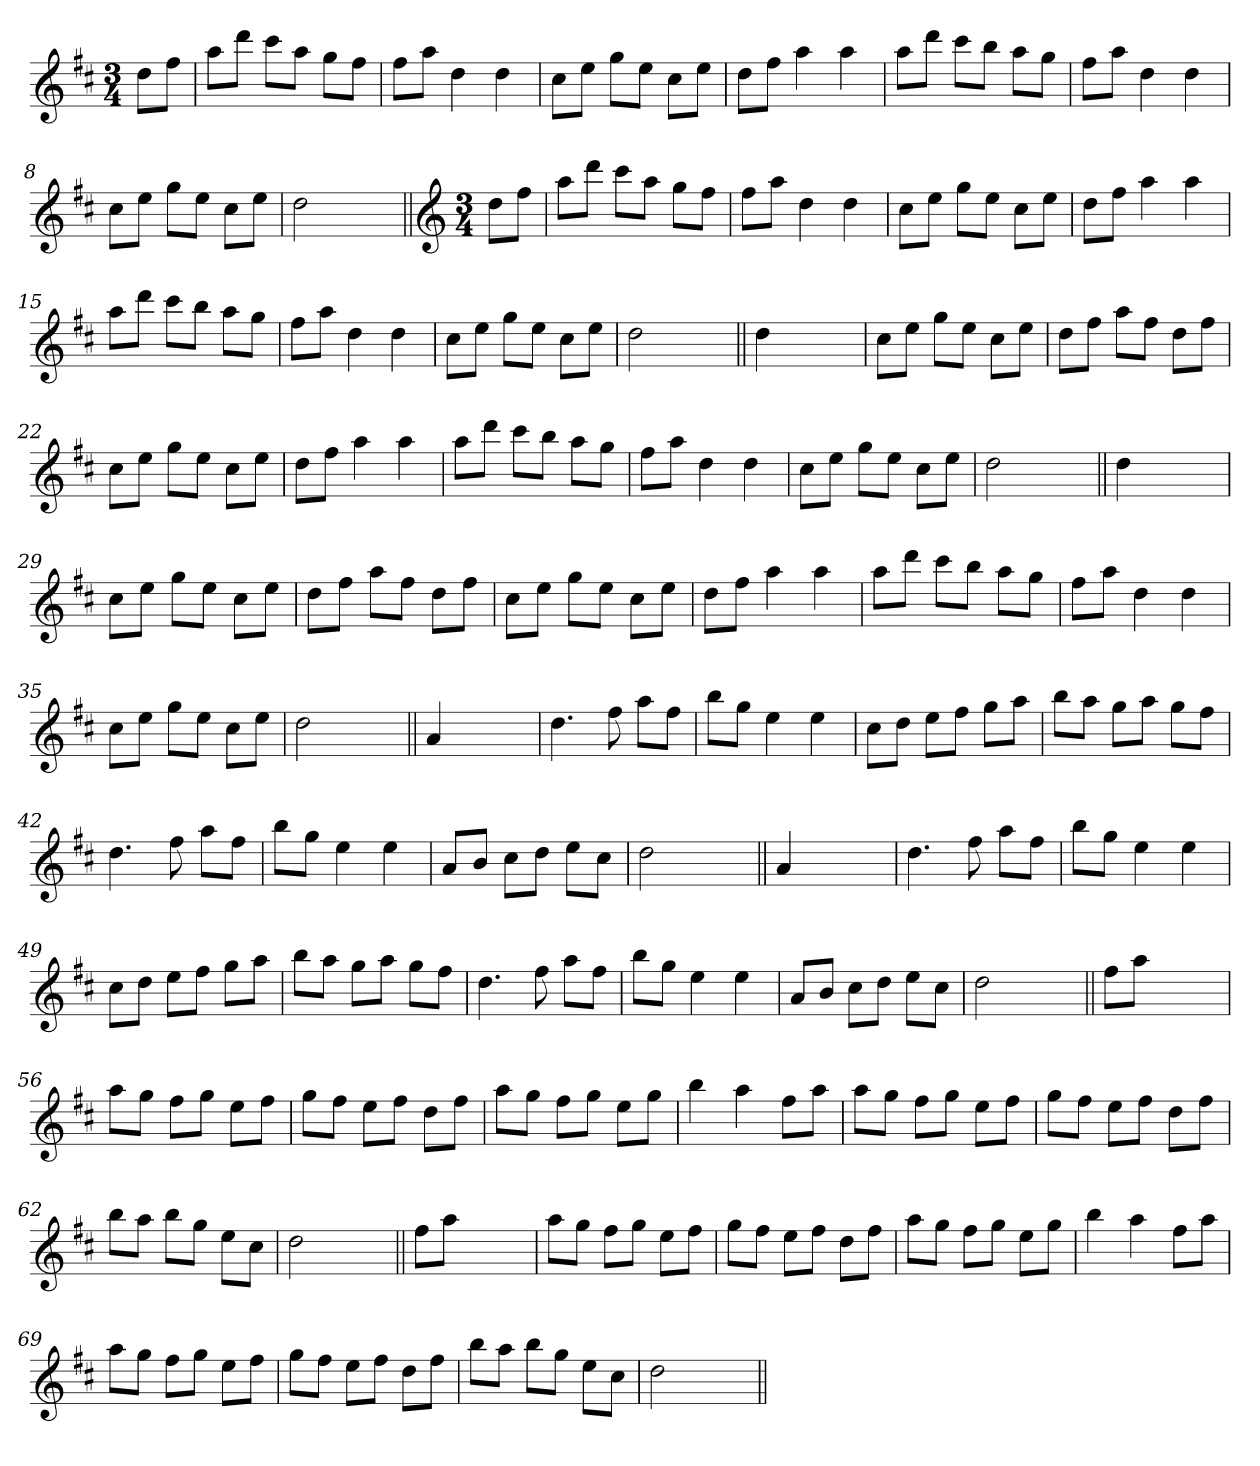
**kern
*part1
*staff1
*clefG2
*k[f#c#]
*D:
*M3/4
=1
8dd\L
8ff#\J
=2
8aa\L
8ddd\J
8ccc#\L
8aa\J
8gg\L
8ff#\J
=3
8ff#\L
8aa\J
4dd\
4dd\
=4
8cc#\L
8ee\J
8gg\L
8ee\J
8cc#\L
8ee\J
=5
8dd\L
8ff#\J
4aa\
4aa\
=6
8aa\L
8ddd\J
8ccc#\L
8bb\J
8aa\L
8gg\J
=7
8ff#\L
8aa\J
4dd\
4dd\
!!LO:LB:g=z
=8
8cc#\L
8ee\J
8gg\L
8ee\J
8cc#\L
8ee\J
=9
2dd\
4ryy
=10||
*clefG2
*M3/4
8dd\L
8ff#\J
=11
8aa\L
8ddd\J
8ccc#\L
8aa\J
8gg\L
8ff#\J
=12
8ff#\L
8aa\J
4dd\
4dd\
=13
8cc#\L
8ee\J
8gg\L
8ee\J
8cc#\L
8ee\J
=14
8dd\L
8ff#\J
4aa\
4aa\
!!LO:LB:g=z
=15
8aa\L
8ddd\J
8ccc#\L
8bb\J
8aa\L
8gg\J
=16
8ff#\L
8aa\J
4dd\
4dd\
=17
8cc#\L
8ee\J
8gg\L
8ee\J
8cc#\L
8ee\J
=18
2dd\
4ryy
=19||
4dd\
2ryy
=20
8cc#\L
8ee\J
8gg\L
8ee\J
8cc#\L
8ee\J
=21
8dd\L
8ff#\J
8aa\L
8ff#\J
8dd\L
8ff#\J
!!LO:LB:g=z
=22
8cc#\L
8ee\J
8gg\L
8ee\J
8cc#\L
8ee\J
=23
8dd\L
8ff#\J
4aa\
4aa\
=24
8aa\L
8ddd\J
8ccc#\L
8bb\J
8aa\L
8gg\J
=25
8ff#\L
8aa\J
4dd\
4dd\
=26
8cc#\L
8ee\J
8gg\L
8ee\J
8cc#\L
8ee\J
=27
2dd\
4ryy
=28||
4dd\
2ryy
=29
8cc#\L
8ee\J
8gg\L
8ee\J
8cc#\L
8ee\J
!!LO:LB:g=z
=30
8dd\L
8ff#\J
8aa\L
8ff#\J
8dd\L
8ff#\J
=31
8cc#\L
8ee\J
8gg\L
8ee\J
8cc#\L
8ee\J
=32
8dd\L
8ff#\J
4aa\
4aa\
=33
8aa\L
8ddd\J
8ccc#\L
8bb\J
8aa\L
8gg\J
=34
8ff#\L
8aa\J
4dd\
4dd\
=35
8cc#\L
8ee\J
8gg\L
8ee\J
8cc#\L
8ee\J
=36
2dd\
4ryy
=37||
4a/
2ryy
!!LO:LB:g=z
=38
4.dd\
8ff#\
8aa\L
8ff#\J
=39
8bb\L
8gg\J
4ee\
4ee\
=40
8cc#\L
8dd\J
8ee\L
8ff#\J
8gg\L
8aa\J
=41
8bb\L
8aa\J
8gg\L
8aa\J
8gg\L
8ff#\J
=42
4.dd\
8ff#\
8aa\L
8ff#\J
=43
8bb\L
8gg\J
4ee\
4ee\
=44
8a/L
8b/J
8cc#\L
8dd\J
8ee\L
8cc#\J
=45
2dd\
4ryy
!!LO:LB:g=z
=46||
4a/
2ryy
=47
4.dd\
8ff#\
8aa\L
8ff#\J
=48
8bb\L
8gg\J
4ee\
4ee\
=49
8cc#\L
8dd\J
8ee\L
8ff#\J
8gg\L
8aa\J
=50
8bb\L
8aa\J
8gg\L
8aa\J
8gg\L
8ff#\J
=51
4.dd\
8ff#\
8aa\L
8ff#\J
=52
8bb\L
8gg\J
4ee\
4ee\
=53
8a/L
8b/J
8cc#\L
8dd\J
8ee\L
8cc#\J
!!LO:LB:g=z
=54
2dd\
4ryy
=55||
8ff#\L
8aa\J
2ryy
=56
8aa\L
8gg\J
8ff#\L
8gg\J
8ee\L
8ff#\J
=57
8gg\L
8ff#\J
8ee\L
8ff#\J
8dd\L
8ff#\J
=58
8aa\L
8gg\J
8ff#\L
8gg\J
8ee\L
8gg\J
=59
4bb\
4aa\
8ff#\L
8aa\J
=60
8aa\L
8gg\J
8ff#\L
8gg\J
8ee\L
8ff#\J
!!LO:LB:g=z
=61
8gg\L
8ff#\J
8ee\L
8ff#\J
8dd\L
8ff#\J
=62
8bb\L
8aa\J
8bb\L
8gg\J
8ee\L
8cc#\J
=63
2dd\
4ryy
=64||
8ff#\L
8aa\J
2ryy
=65
8aa\L
8gg\J
8ff#\L
8gg\J
8ee\L
8ff#\J
=66
8gg\L
8ff#\J
8ee\L
8ff#\J
8dd\L
8ff#\J
=67
8aa\L
8gg\J
8ff#\L
8gg\J
8ee\L
8gg\J
!!LO:LB:g=z
=68
4bb\
4aa\
8ff#\L
8aa\J
=69
8aa\L
8gg\J
8ff#\L
8gg\J
8ee\L
8ff#\J
=70
8gg\L
8ff#\J
8ee\L
8ff#\J
8dd\L
8ff#\J
=71
8bb\L
8aa\J
8bb\L
8gg\J
8ee\L
8cc#\J
=72
2dd\
4ryy
=||
*-
